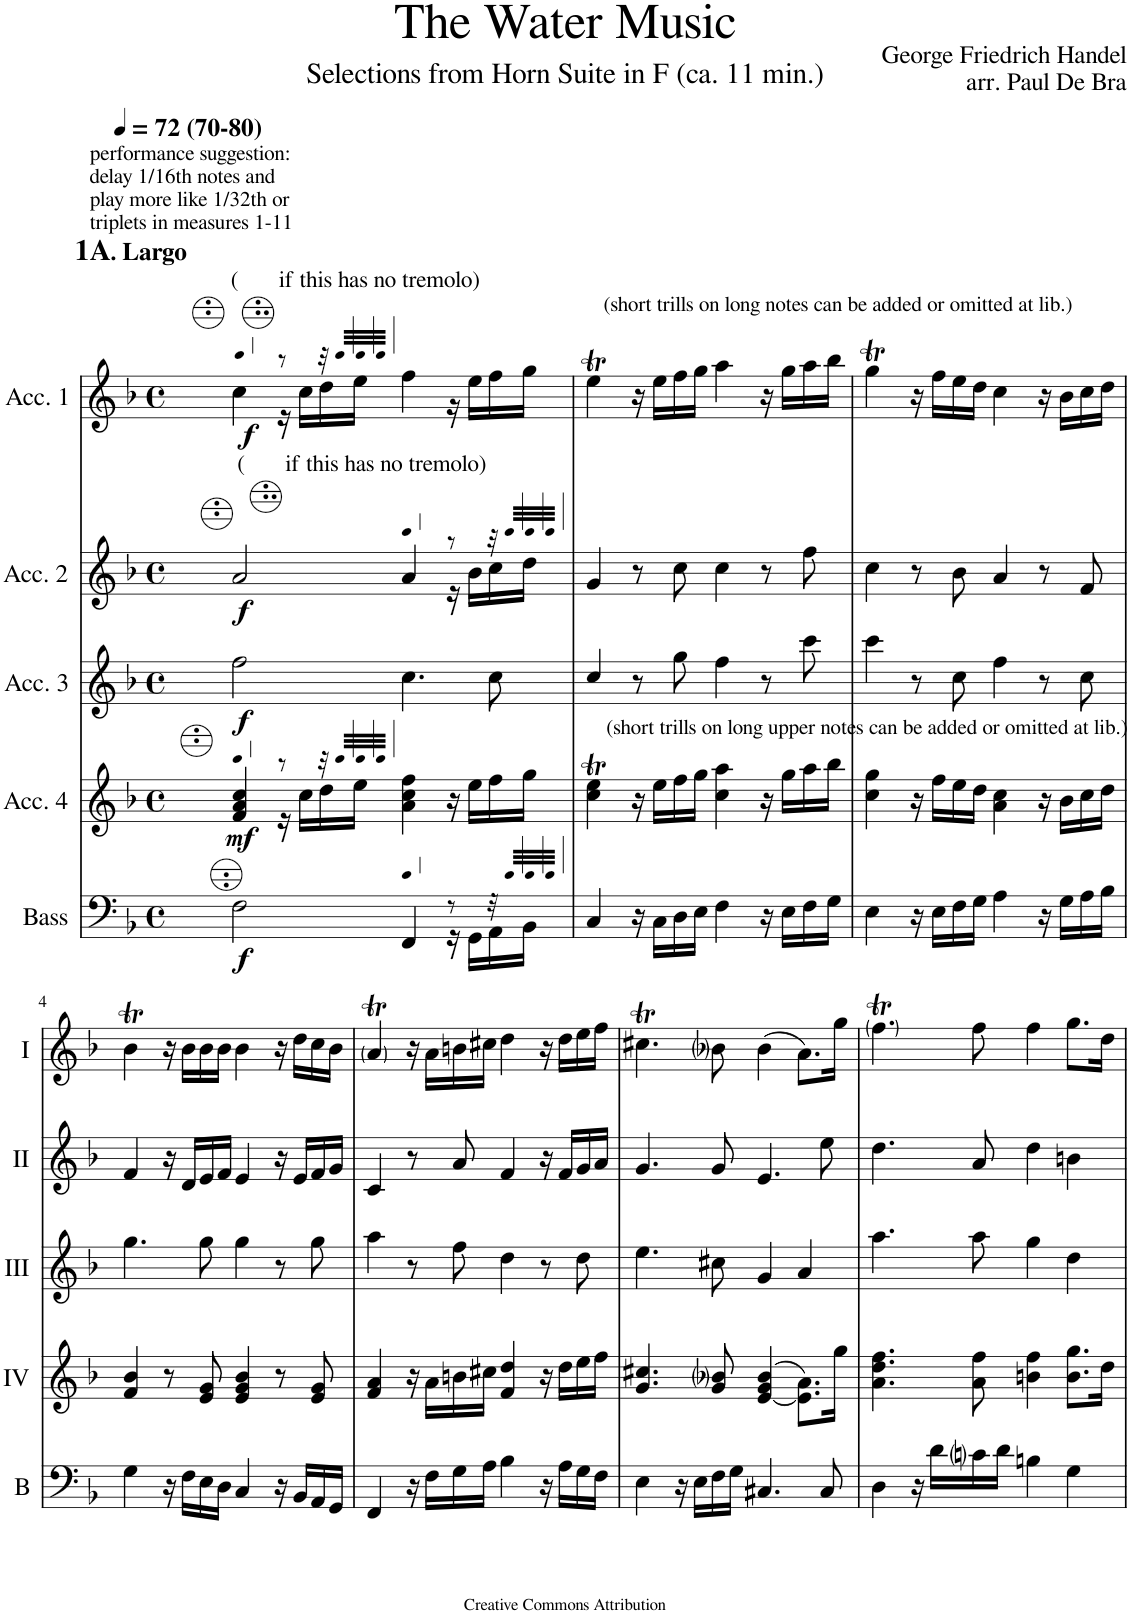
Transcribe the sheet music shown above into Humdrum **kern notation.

**kern	**dynam	**kern	**dynam	**kern	**dynam	**kern	**dynam	**kern	**dynam
*part5	*part5	*part4	*part4	*part3	*part3	*part2	*part2	*part1	*part1
*staff5	*staff5	*staff4	*staff4	*staff3	*staff3	*staff2	*staff2	*staff1	*staff1
*I"Bass	*	*I"Acc. 4	*	*I"Acc. 3	*	*I"Acc. 2	*	*I"Acc. 1	*
*I'B	*	*	*	*	*	*	*	*	*
*clefF4	*	*clefG2	*	*clefG2	*	*clefG2	*	*clefG2	*
*Trd7c12	*	*	*	*Trd7c12	*	*	*	*	*
*k[b-]	*	*k[b-]	*	*k[b-]	*	*k[b-]	*	*k[b-]	*
*M4/4	*	*M4/4	*	*M4/4	*	*M4/4	*	*M4/4	*
*met(c)	*	*met(c)	*	*met(c)	*	*met(c)	*	*met(c)	*
*MM72	*	*MM72	*	*MM72	*	*MM72	*	*MM72	*
=1	=1	=1	=1	=1	=1	=1	=1	=1	=1
*^	*	*^	*	*	*	*^	*	*^	*
!	!	!	!	!	!	!	!	!	!	!	!LO:TX:a:B:t=1A	!	!
!	!	!	!	!	!	!	!	!	!	!	!LO:TX:a:t=.	!	!
!	!	!	!	!	!	!	!	!	!	!	!LO:TX:a:t=Largo	!	!
!	!	!	!	!	!	!	!	!	!	!	!LO:TX:a:B:t=(70-80)	!	!
!	!	!	!	!	!	!	!	!	!	!	!LO:TX:a:t=(       if this has no tremolo)	!	!
!	!	!	!	!	!	!	!	!LO:TX:a:t=(       if this has no tremolo)	!	!	!	!	!
!	!	!LO:DY:b	!	!	!LO:DY:b	!	!LO:DY:b	!	!	!LO:DY:b	!	!	!LO:DY:b
2F\	2ryy	f	4gg/	4f/ 4a/ 4cc/	mf	2ff\	f	2a/	2ryy	f	4gg/	4cc\	f
!	!	!	!	!	!	!	!	!	!	!	!LO:TX:a:t=performance suggestion&colon;	!	!
!	!	!	!	!	!	!	!	!	!	!	!LO:TX:a:t=delay 1/16th notes and	!	!
!	!	!	!	!	!	!	!	!	!	!	!LO:TX:a:t=play more like 1/32th or	!	!
!	!	!	!	!	!	!	!	!	!	!	!LO:TX:a:t=triplets in measures 1-11	!	!
.	.	.	8r	16r	.	.	.	.	.	.	8r	16r	.
.	.	.	.	16cc\LL	.	.	.	.	.	.	.	16cc\LL	.
.	.	.	32r	16dd\	.	.	.	.	.	.	32r	16dd\	.
.	.	.	32gg/LLL	.	.	.	.	.	.	.	32gg/LLL	.	.
.	.	.	32gg/	16ee\JJ	.	.	.	.	.	.	32gg/	16ee\JJ	.
.	.	.	32gg/JJJ	.	.	.	.	.	.	.	32gg/JJJ	.	.
4B-/	4FF/	.	4a\ 4cc\ 4ff\	2ryy	.	4.cc\	.	4gg/	4a/	.	2ryy	4ff\	.
8r	16r	.	16r	.	.	.	.	8r	16r	.	.	16r	.
.	16GG\LL	.	16ee\LL	.	.	.	.	.	16b-\LL	.	.	16ee\LL	.
32r	16AA\	.	16ff\	.	.	8cc\	.	32r	16cc\	.	.	16ff\	.
32B-/LLL	.	.	.	.	.	.	.	32gg/LLL	.	.	.	.	.
32B-/	16BB-\JJ	.	16gg\JJ	.	.	.	.	32gg/	16dd\JJ	.	.	16gg\JJ	.
32B-/JJJ	.	.	.	.	.	.	.	32gg/JJJ	.	.	.	.	.
*v	*v	*	*	*	*	*	*	*v	*v	*	*v	*v	*
*	*	*v	*v	*	*	*	*	*	*	*
=2	=2	=2	=2	=2	=2	=2	=2	=2	=2
!	!	!	!	!	!	!	!	!LO:TX:a:t=(short trills on long notes can be added or omitted at lib.)	!
!	!	!LO:TX:a:t=(short trills on long upper notes can be added or omitted at lib.)	!	!	!	!	!	!	!
4C/	.	4cc\T 4ee\T	.	4cc/	.	4g/	.	4eet\	.
16r	.	16r	.	8r	.	8r	.	16r	.
16C\LL	.	16ee\LL	.	.	.	.	.	16ee\LL	.
16D\	.	16ff\	.	8gg\	.	8cc\	.	16ff\	.
16E\JJ	.	16gg\JJ	.	.	.	.	.	16gg\JJ	.
4F\	.	4cc\ 4aa\	.	4ff\	.	4cc\	.	4aa\	.
16r	.	16r	.	8r	.	8r	.	16r	.
16E\LL	.	16gg\LL	.	.	.	.	.	16gg\LL	.
16F\	.	16aa\	.	8ccc\	.	8ff\	.	16aa\	.
16G\JJ	.	16bb-\JJ	.	.	.	.	.	16bb-\JJ	.
=3	=3	=3	=3	=3	=3	=3	=3	=3	=3
4E\	.	4cc\ 4gg\	.	4ccc\	.	4cc\	.	4ggT\	.
16r	.	16r	.	8r	.	8r	.	16r	.
16E\LL	.	16ff\LL	.	.	.	.	.	16ff\LL	.
16F\	.	16ee\	.	8cc\	.	8b-\	.	16ee\	.
16G\JJ	.	16dd\JJ	.	.	.	.	.	16dd\JJ	.
4A\	.	4a\ 4cc\	.	4ff\	.	4a/	.	4cc\	.
16r	.	16r	.	8r	.	8r	.	16r	.
16G\LL	.	16b-\LL	.	.	.	.	.	16b-\LL	.
16A\	.	16cc\	.	8cc\	.	8f/	.	16cc\	.
16B-\JJ	.	16dd\JJ	.	.	.	.	.	16dd\JJ	.
!!LO:LB:g=z
=4	=4	=4	=4	=4	=4	=4	=4	=4	=4
4G\	.	4f/ 4b-/	.	4.gg\	.	4f/	.	4b-T\	.
16r	.	8r	.	.	.	16r	.	16r	.
16F\LL	.	.	.	.	.	16d/LL	.	16b-\LL	.
16E\	.	8e/ 8g/	.	8gg\	.	16e/	.	16b-\	.
16D\JJ	.	.	.	.	.	16f/JJ	.	16b-\JJ	.
4C/	.	4e/ 4g/ 4b-/	.	4gg\	.	4e/	.	4b-\	.
16r	.	8r	.	8r	.	16r	.	16r	.
16BB-/LL	.	.	.	.	.	16e/LL	.	16dd\LL	.
16AA/	.	8e/ 8g/	.	8gg\	.	16f/	.	16cc\	.
16GG/JJ	.	.	.	.	.	16g/JJ	.	16b-\JJ	.
=5	=5	=5	=5	=5	=5	=5	=5	=5	=5
4FF/	.	4f/ 4a/	.	4aa\	.	4c/	.	4at/	.
16r	.	16r	.	8r	.	8r	.	16r	.
16F\LL	.	16a\LL	.	.	.	.	.	16a\LL	.
16G\	.	16bn\	.	8ff\	.	8a/	.	16bn\	.
16A\JJ	.	16cc#X\JJ	.	.	.	.	.	16cc#X\JJ	.
4B-\	.	4f/ 4dd/	.	4dd\	.	4f/	.	4dd\	.
16r	.	16r	.	8r	.	16r	.	16r	.
16A\LL	.	16dd\LL	.	.	.	16f/LL	.	16dd\LL	.
16G\	.	16ee\	.	8dd\	.	16g/	.	16ee\	.
16F\JJ	.	16ff\JJ	.	.	.	16a/JJ	.	16ff\JJ	.
=6	=6	=6	=6	=6	=6	=6	=6	=6	=6
4E\	.	4.g/ 4.cc#X/	.	4.ee\	.	4.g/	.	4.cc#Xt\	.
16r	.	.	.	.	.	.	.	.	.
16E\LL	.	.	.	.	.	.	.	.	.
16F\	.	8g/ 8b-i/	.	8cc#X\	.	8g/	.	8b-i\	.
16G\JJ	.	.	.	.	.	.	.	.	.
4.C#X/	.	([4e/ 4g/ 4b-/	.	4g/	.	4.e/	.	(4b-\	.
.	.	8.e\] 8.a\L)	.	4a/	.	.	.	8.a\L)	.
8C#/	.	.	.	.	.	8ee\	.	.	.
.	.	16gg\Jk	.	.	.	.	.	16gg\Jk	.
=7	=7	=7	=7	=7	=7	=7	=7	=7	=7
4D\	.	4.a\ 4.dd\ 4.ff\	.	4.aa\	.	4.dd\	.	4.ffT\	.
16r	.	.	.	.	.	.	.	.	.
16d\LL	.	.	.	.	.	.	.	.	.
16cni\	.	8a\ 8ff\	.	8aa\	.	8a/	.	8ff\	.
16d\JJ	.	.	.	.	.	.	.	.	.
4Bn\	.	4bn\ 4ff\	.	4gg\	.	4dd\	.	4ff\	.
4G\	.	8.b\ 8.gg\L	.	4dd\	.	4bn\	.	8.gg\L	.
.	.	16dd\Jk	.	.	.	.	.	16dd\Jk	.
=	=	=	=	=	=	=	=	=	=
*-	*-	*-	*-	*-	*-	*-	*-	*-	*-
